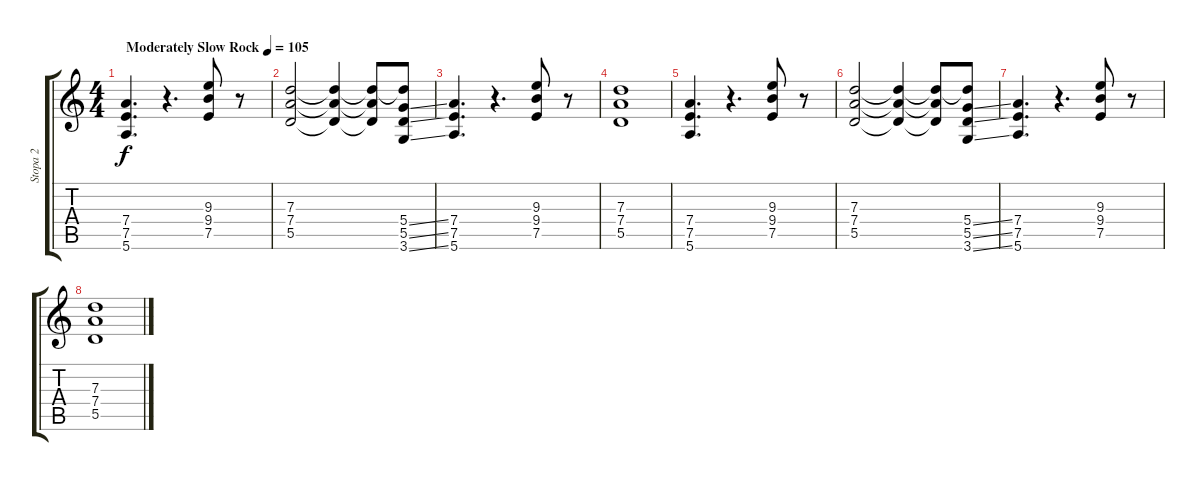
\track ("Stopa 2" "Stopa 2") {instrument acousticguitarsteel}
\staff {score tabs}
\tuning (E4 B3 G3 D3 A2 E2) {hide}
\ts (4 4)
\tempo (105 "Moderately Slow Rock")
\clef g2
\ks c
(7.4 7.5 5.6).4{d dy f instrument acousticguitarsteel} r.4{d} (9.3 9.4 7.5).8 r.8 |
(7.3 7.4 5.5).2 (7.3{t} 7.4{t} 5.5{t}).4 (7.3{t} 7.4{t} 5.5{t}).8 (7.3{t} 5.4{ss} 5.5{ss} 3.6{ss}).8 |
(7.4 7.5 5.6).4{d} r.4{d} (9.3 9.4 7.5).8 r.8 |
(7.3 7.4 5.5).1 |
(7.4 7.5 5.6).4{d} r.4{d} (9.3 9.4 7.5).8 r.8 |
(7.3 7.4 5.5).2 (7.3{t} 7.4{t} 5.5{t}).4 (7.3{t} 7.4{t} 5.5{t}).8 (7.3{t} 5.4{ss} 5.5{ss} 3.6{ss}).8 |
(7.4 7.5 5.6).4{d} r.4{d} (9.3 9.4 7.5).8 r.8 |
(7.3 7.4 5.5).1
